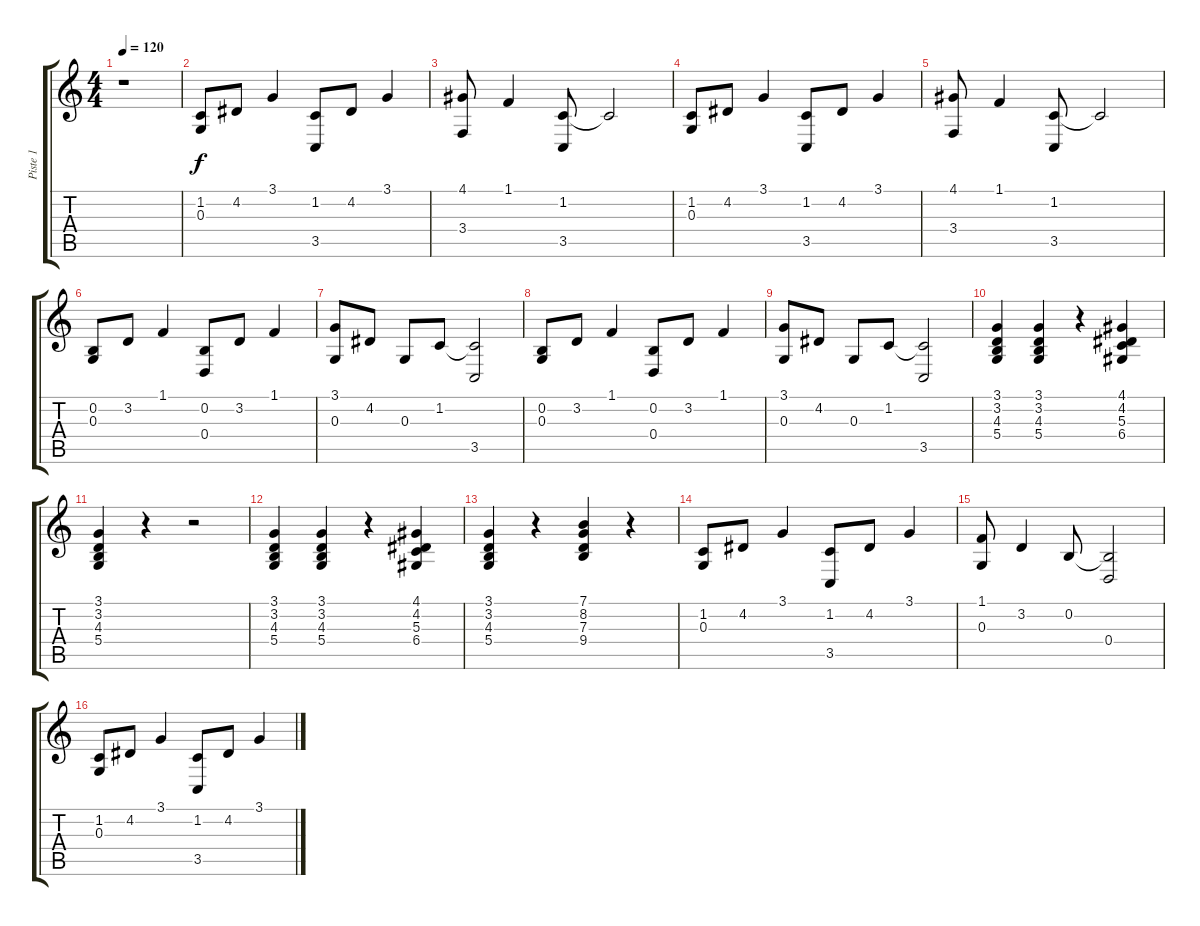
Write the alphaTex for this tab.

\track ("Piste 1" "Piste 1") {instrument panflute}
\staff {score tabs}
\tuning (E4 B3 G3 D3 A2 E2) {hide}
\ts (4 4)
\tempo 120
\clef g2
\ks c
r.1{dy f instrument panflute} |
(1.2 0.3).8 4.2.8 3.1.4 (1.2 3.5).8 4.2.8 3.1.4 |
(4.1 3.4).8 1.1.4 (1.2 3.5).8 1.2{t}.2 |
(1.2 0.3).8 4.2.8 3.1.4 (1.2 3.5).8 4.2.8 3.1.4 |
(4.1 3.4).8 1.1.4 (1.2 3.5).8 1.2{t}.2 |
(0.2 0.3).8 3.2.8 1.1.4 (0.2 0.4).8 3.2.8 1.1.4 |
(3.1 0.3).8 4.2.8 0.3.8 1.2.8 (1.2{t} 3.5).2 |
(0.2 0.3).8 3.2.8 1.1.4 (0.2 0.4).8 3.2.8 1.1.4 |
(3.1 0.3).8 4.2.8 0.3.8 1.2.8 (1.2{t} 3.5).2 |
(3.1 3.2 4.3 5.4).4 (3.1 3.2 4.3 5.4).4 r.4 (4.1 4.2 5.3 6.4).4 |
(3.1 3.2 4.3 5.4).4 r.4 r.2 |
(3.1 3.2 4.3 5.4).4 (3.1 3.2 4.3 5.4).4 r.4 (4.1 4.2 5.3 6.4).4 |
(3.1 3.2 4.3 5.4).4 r.4 (7.1 8.2 7.3 9.4).4 r.4 |
(1.2 0.3).8 4.2.8 3.1.4 (1.2 3.5).8 4.2.8 3.1.4 |
(1.1 0.3).8 3.2.4 0.2.8 (0.2{t} 0.4).2 |
(1.2 0.3).8 4.2.8 3.1.4 (1.2 3.5).8 4.2.8 3.1.4
